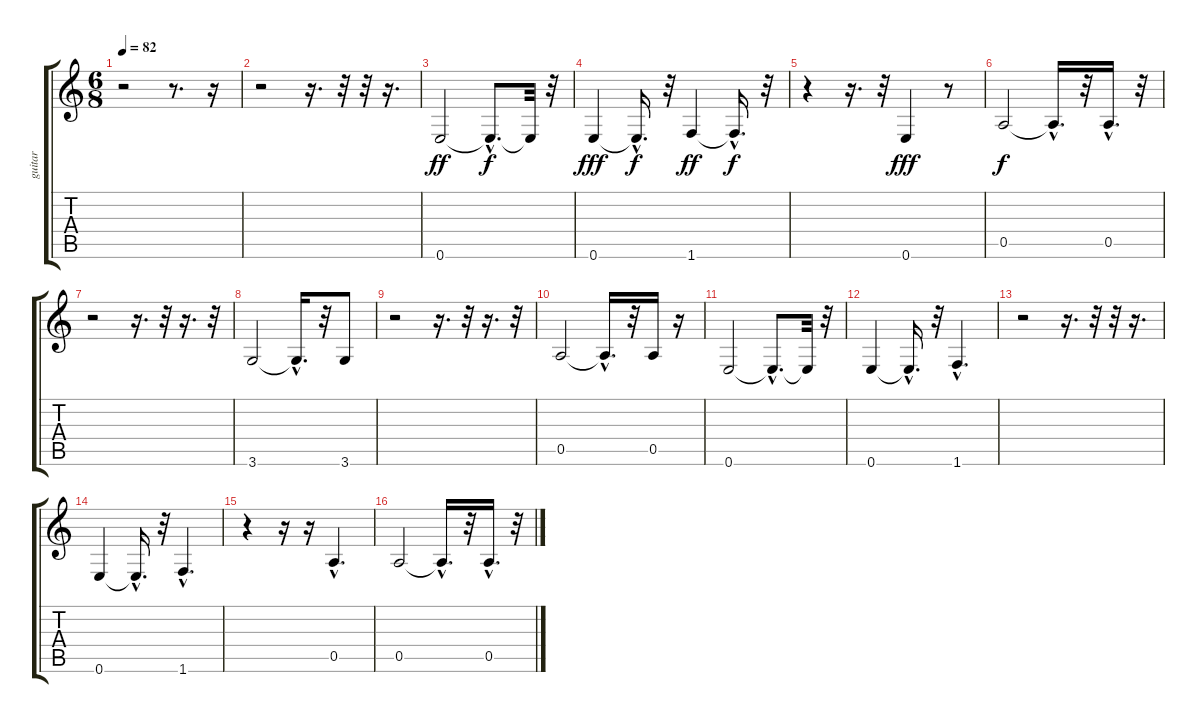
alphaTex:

\track ("guitar" "guitar") {instrument electricguitarjazz}
\staff {score tabs}
\tuning (E4 B3 G3 D3 A2 E2) {hide}
\ts (6 8)
\tempo 82
\clef g2
\ks c
r.2{dy ff} r.8{d} r.16 |
r.2 r.16{d} r.32 r.32 r.16{d} |
0.6.2 0.6{hac t}.8{d dy f} 0.6{t}.32 r.32 |
0.6.4{dy fff} 0.6{hac t}.16{d dy f} r.32 1.6.4{dy ff} 1.6{hac t}.16{d dy f} r.32 |
r.4 r.16{d} r.32 0.6.4{dy fff} r.8 |
0.5.2{dy f} 0.5{hac t}.16{d} r.32 0.5{hac}.16{d} r.32 |
r.2 r.16{d} r.32 r.16{d} r.32 |
3.6.2 3.6{hac t}.16{d} r.32 3.6.8 |
r.2 r.16{d} r.32 r.16{d} r.32 |
0.5.2 0.5{hac t}.16{d} r.32 0.5.16 r.16 |
0.6.2 0.6{hac t}.8{d} 0.6{t}.32 r.32 |
0.6.4 0.6{hac t}.16{d} r.32 1.6{hac}.4{d} |
r.2 r.16{d} r.32 r.32 r.16{d} |
0.6.4 0.6{hac t}.16{d} r.32 1.6{hac}.4{d} |
r.4 r.16 r.16 0.5{hac}.4{d} |
0.5.2 0.5{hac t}.16{d} r.32 0.5{hac}.16{d} r.32
